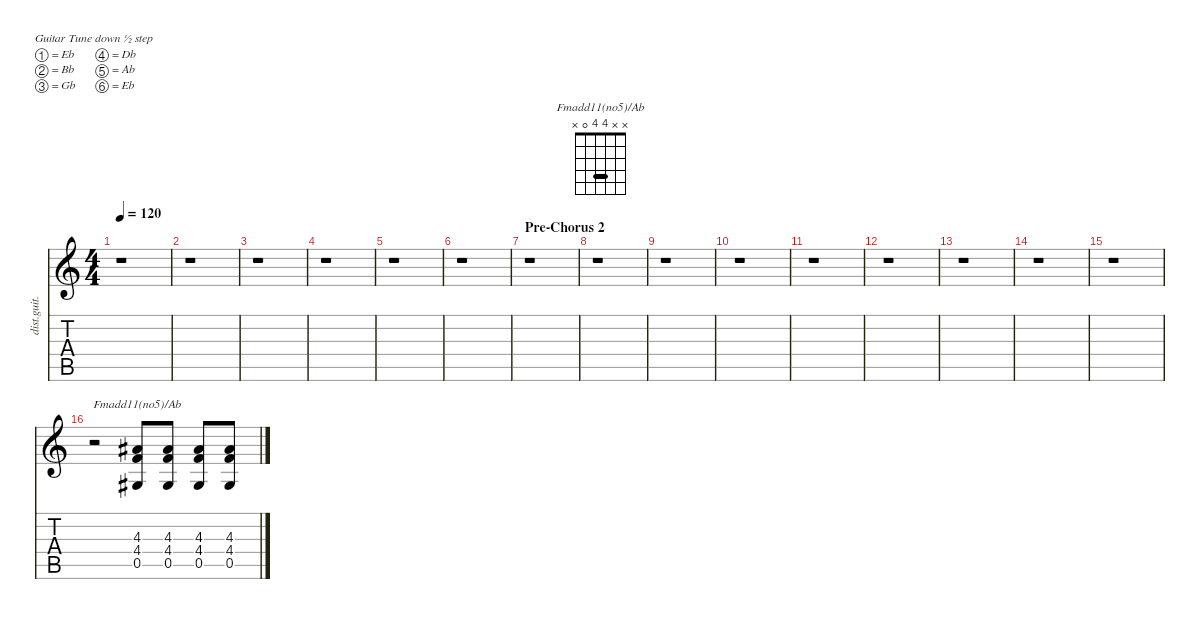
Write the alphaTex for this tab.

\defaultSystemsLayout 4
\hideDynamics
\bracketExtendMode nobrackets
\otherSystemsTrackNameOrientation horizontal
\track ("James Iha (Distorted Lead)" "dist.guit.") {instrument distortionguitar}
\staff {score tabs}
\tuning (Eb4 Bb3 Gb3 Db3 Ab2 Eb2)
\chord ("Fmadd11(no5)/Ab" x x 4 4 0 x) {barre 4}
\ts (4 4)
\tempo 120
\clef g2
\ks c
r.1{dy mf beam Down} |
r.1{beam Down} |
r.1{beam Down} |
r.1{beam Down} |
r.1{beam Down} |
r.1{beam Down} |
\section ("" "Pre-Chorus 2")
r.1{beam Down} |
r.1{beam Down} |
r.1{beam Down} |
r.1{beam Down} |
r.1{beam Down} |
r.1{beam Down} |
r.1{beam Down} |
r.1{beam Down} |
r.1{beam Down} |
r.2{beam Down} (4.3{acc #} 4.4 0.5{acc #}).8{ch "Fmadd11(no5)/Ab" beam Up} (4.3{acc #} 4.4 0.5{acc #}).8{beam Up} (4.3{acc #} 4.4 0.5{acc #}).8{beam Up} (4.3{acc #} 4.4 0.5{acc #}).8{beam Up}
